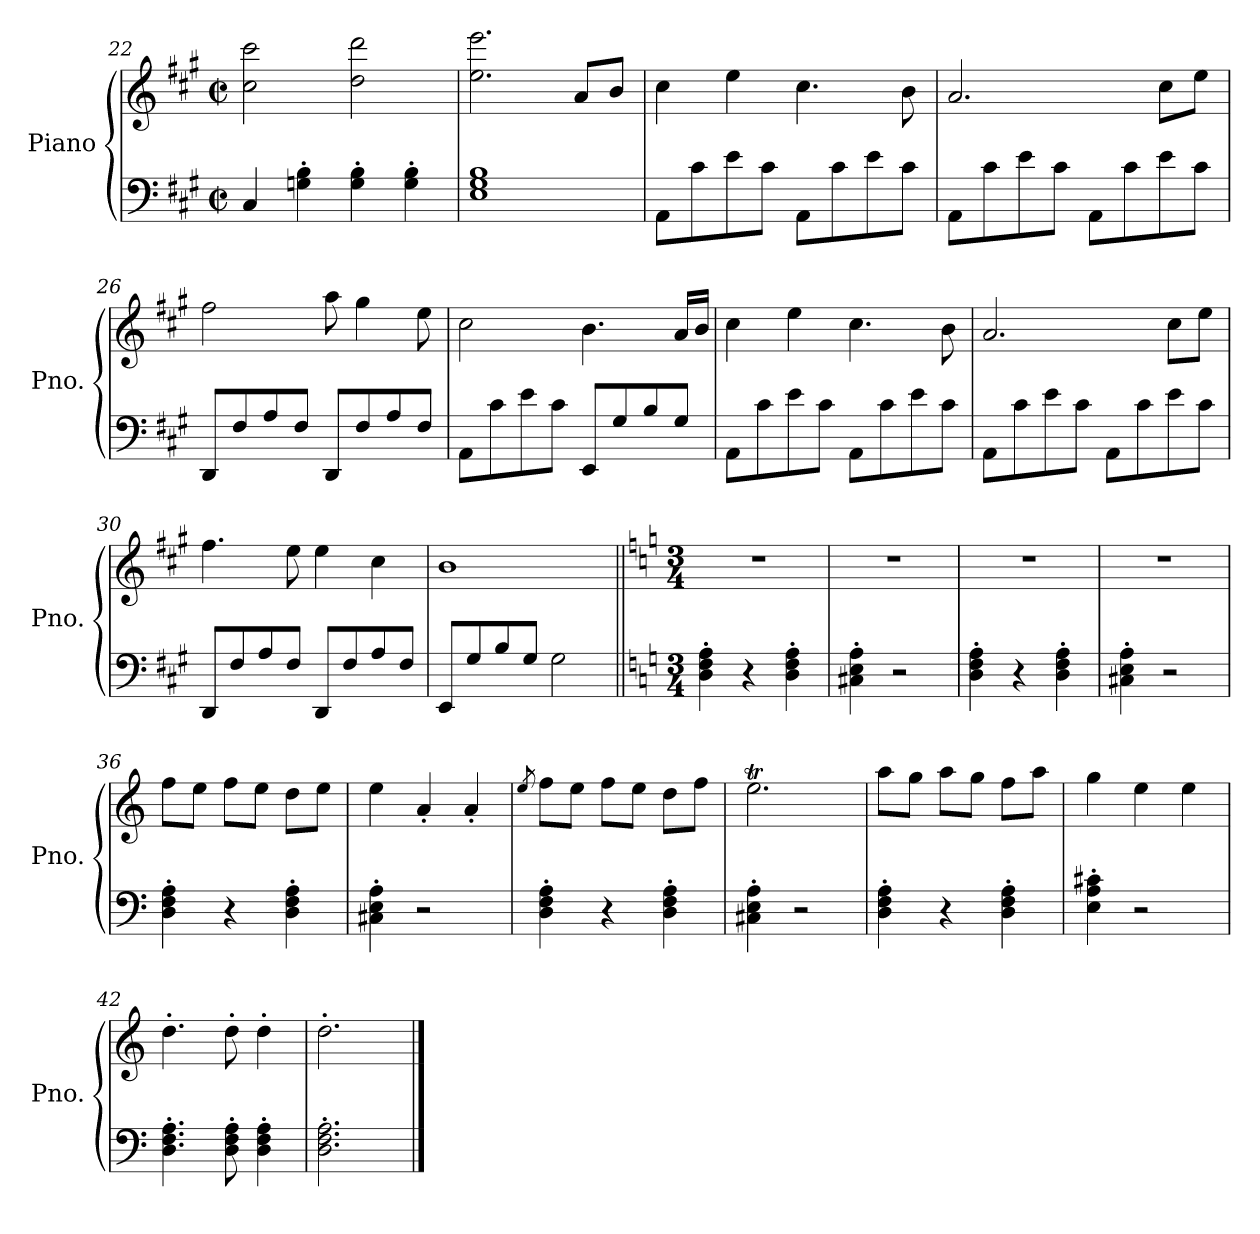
**kern	**kern
*part1	*part1
*staff2	*staff1
*I"Piano	*
*I'Pno.	*
*clefF4	*clefG2
*k[f#c#g#]	*k[f#c#g#]
*M2/2	*M2/2
*met(c|)	*met(c|)
=22	=22
4C#/	2cc#\ 2ccc#\
4Gn\' 4B\'	.
4G\' 4B\'	2dd\ 2ddd\
4G\' 4B\'	.
=23	=23
1E 1G# 1B	2.ee\ 2.eee\
.	8a/L
.	8b/J
=24	=24
8AA\L	4cc#\
8c#\	.
8e\	4ee\
8c#\J	.
8AA\L	4.cc#\
8c#\	.
8e\	.
8c#\J	8b\
=25	=25
8AA\L	2.a/
8c#\	.
8e\	.
8c#\J	.
8AA\L	.
8c#\	.
8e\	8cc#\L
8c#\J	8ee\J
!!LO:LB:g=z
=26	=26
8DD/L	2ff#\
8F#/	.
8A/	.
8F#/J	.
8DD/L	8aa\
8F#/	4gg#\
8A/	.
8F#/J	8ee\
=27	=27
8AA\L	2cc#\
8c#\	.
8e\	.
8c#\J	.
8EE/L	4.b\
8G#/	.
8B/	.
8G#/J	16a/LL
.	16b/JJ
=28	=28
8AA\L	4cc#\
8c#\	.
8e\	4ee\
8c#\J	.
8AA\L	4.cc#\
8c#\	.
8e\	.
8c#\J	8b\
=29	=29
8AA\L	2.a/
8c#\	.
8e\	.
8c#\J	.
8AA\L	.
8c#\	.
8e\	8cc#\L
8c#\J	8ee\J
!!LO:PB:g=z
=30	=30
8DD/L	4.ff#\
8F#/	.
8A/	.
8F#/J	8ee\
8DD/L	4ee\
8F#/	.
8A/	4cc#\
8F#/J	.
=31	=31
8EE/L	1b
8G#/	.
8B/	.
8G#/J	.
2G#\	.
=32||	=32||
*k[]	*k[]
*M3/4	*M3/4
4D\' 4F\' 4A\'	2.r
4r	.
4D\' 4F\' 4A\'	.
=33	=33
4C#X\' 4E\' 4A\'	2.r
2r	.
=34	=34
4D\' 4F\' 4A\'	2.r
4r	.
4D\' 4F\' 4A\'	.
=35	=35
4C#X\' 4E\' 4A\'	2.r
2r	.
=36	=36
4D\' 4F\' 4A\'	8ff\L
.	8ee\J
4r	8ff\L
.	8ee\J
4D\' 4F\' 4A\'	8dd\L
.	8ee\J
=37	=37
4C#X\' 4E\' 4A\'	4ee\
2r	4a'/
.	4a'/
!!LO:LB:g=z
=38	=38
.	8qee/
4D\' 4F\' 4A\'	8ff\L
.	8ee\J
4r	8ff\L
.	8ee\J
4D\' 4F\' 4A\'	8dd\L
.	8ff\J
=39	=39
4C#X\' 4E\' 4A\'	2.eet\
2r	.
=40	=40
4D\' 4F\' 4A\'	8aa\L
.	8gg\J
4r	8aa\L
.	8gg\J
4D\' 4F\' 4A\'	8ff\L
.	8aa\J
=41	=41
4E\' 4A\' 4c#X\'	4gg\
2r	4ee\
.	4ee\
=42	=42
4.D\' 4.F\' 4.A\'	4.dd'\
8D\' 8F\' 8A\'	8dd'\
4D\' 4F\' 4A\'	4dd'\
=43	=43
2.D\' 2.F\' 2.A\'	2.dd'\
==	==
*-	*-
